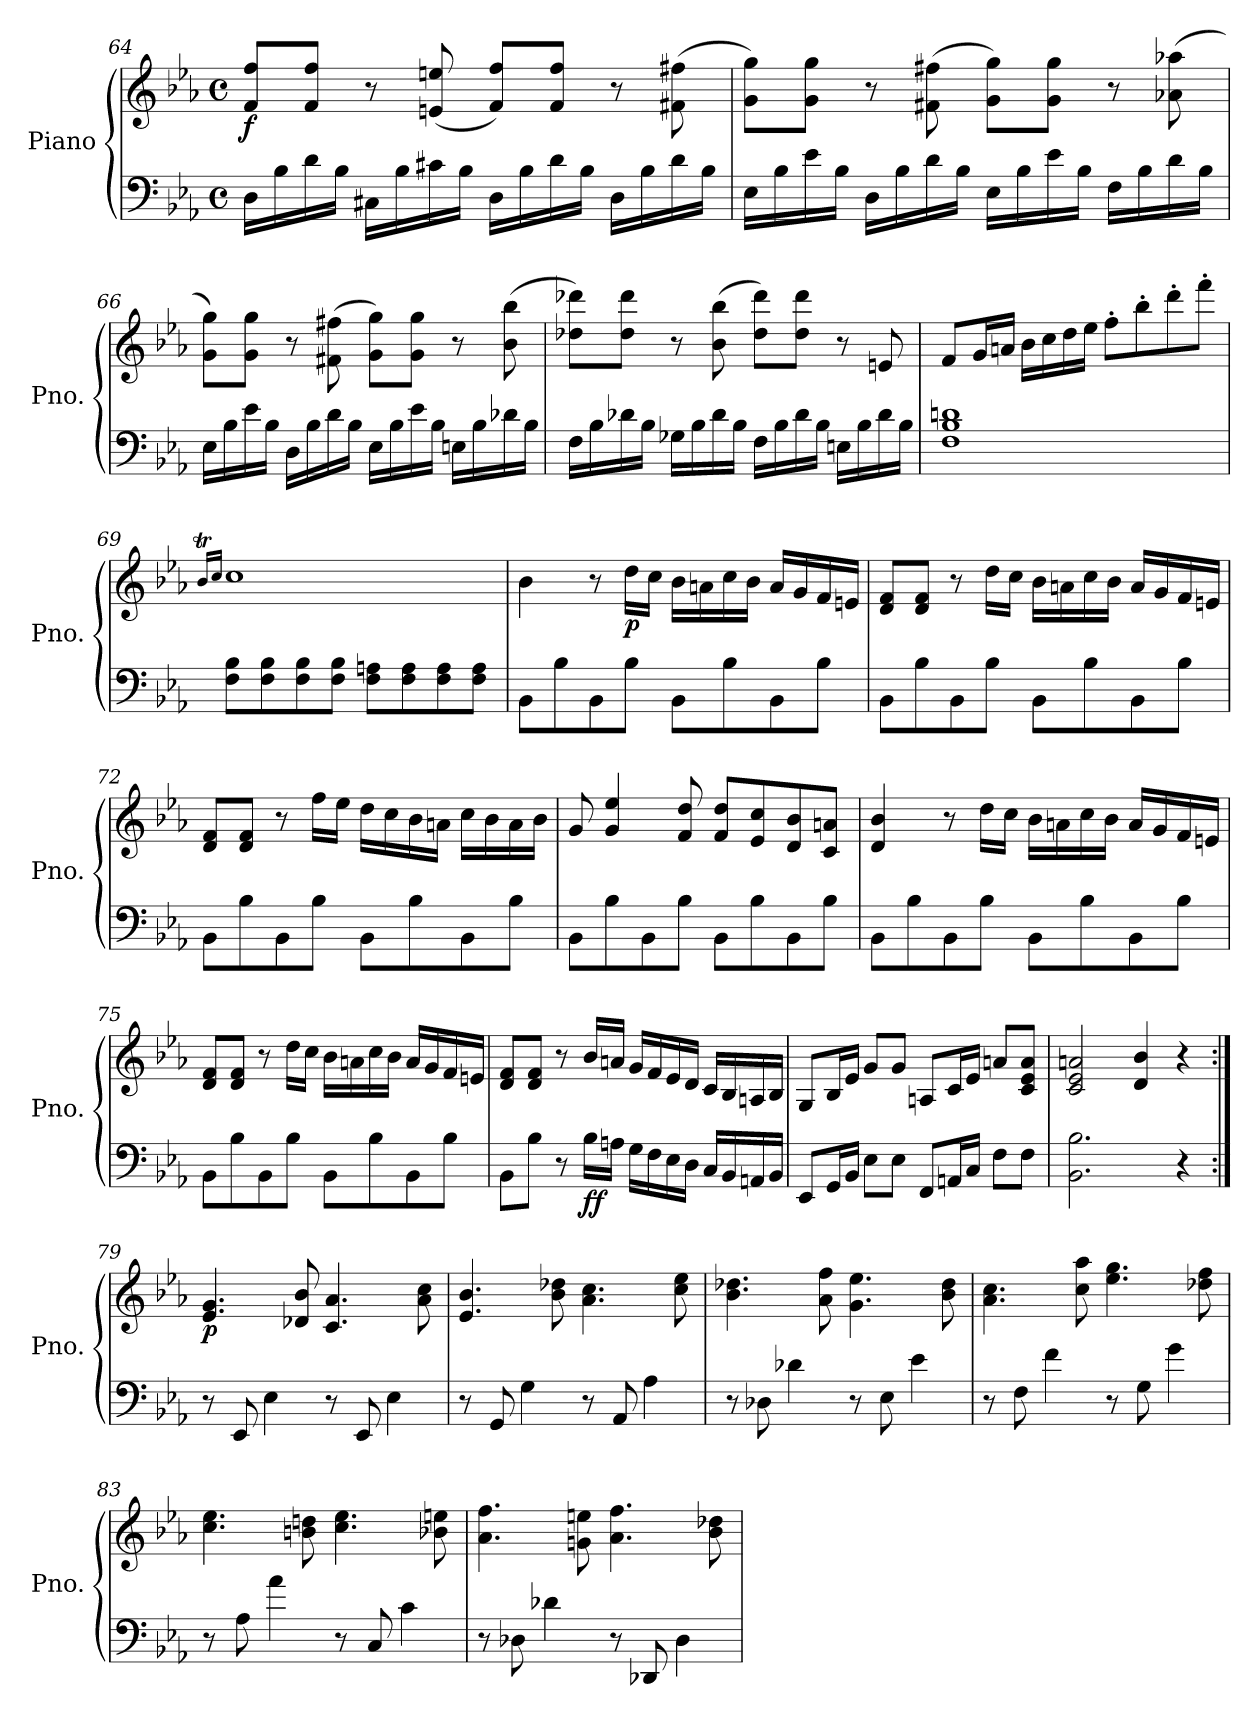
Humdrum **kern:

**kern	**kern	**dynam
*part1	*part1	*part1
*staff2	*staff1	*staff1/2
*I"Piano	*	*
*I'Pno.	*	*
*clefF4	*clefG2	*
*k[b-e-a-]	*k[b-e-a-]	*
*E-:	*E-:	*
*M4/4	*M4/4	*
*met(c)	*met(c)	*
=64	=64	=64
!	!	!LO:DY:b
16D\LL	8f/ 8ff/L	f
16B-\	.	.
16d\	8f/ 8ff/J	.
16B-\JJ	.	.
16C#X\LL	8r	.
16B-\	.	.
16c#X\	(8en/ 8een/	.
16B-\JJ	.	.
16D\LL	8f/ 8ff/L)	.
16B-\	.	.
16d\	8f/ 8ff/J	.
16B-\JJ	.	.
16D\LL	8r	.
16B-\	.	.
16d\	(8f#X\ 8ff#X\	.
16B-\JJ	.	.
!!LO:LB:g=z
=65	=65	=65
16E-\LL	8g\ 8gg\L)	.
16B-\	.	.
16e-\	8g\ 8gg\J	.
16B-\JJ	.	.
16D\LL	8r	.
16B-\	.	.
16d\	(8f#X\ 8ff#X\	.
16B-\JJ	.	.
16E-\LL	8g\ 8gg\L)	.
16B-\	.	.
16e-\	8g\ 8gg\J	.
16B-\JJ	.	.
16F\LL	8r	.
16B-\	.	.
16d\	(8a-X\ 8aa-X\	.
16B-\JJ	.	.
=66	=66	=66
16E-\LL	8g\ 8gg\L)	.
16B-\	.	.
16e-\	8g\ 8gg\J	.
16B-\JJ	.	.
16D\LL	8r	.
16B-\	.	.
16d\	(8f#X\ 8ff#X\	.
16B-\JJ	.	.
16E-\LL	8g\ 8gg\L)	.
16B-\	.	.
16e-\	8g\ 8gg\J	.
16B-\JJ	.	.
16En\LL	8r	.
16B-\	.	.
16d-X\	(8b-\ 8bb-\	.
16B-\JJ	.	.
!!LO:LB:g=z
=67	=67	=67
16F\LL	8dd-X\ 8ddd-X\L)	.
16B-\	.	.
16d-X\	8dd-\ 8ddd-\J	.
16B-\JJ	.	.
16G-X\LL	8r	.
16B-\	.	.
16d-\	(8b-\ 8bb-\	.
16B-\JJ	.	.
16F\LL	8dd-\ 8ddd-\L)	.
16B-\	.	.
16d-\	8dd-\ 8ddd-\J	.
16B-\JJ	.	.
16En\LL	8r	.
16B-\	.	.
16d-\	8en/	.
16B-\JJ	.	.
!!LO:PB:g=z
=68	=68	=68
1F 1B- 1dn	8f/L	.
.	16g/L	.
.	16an/JJ	.
.	16b-\LL	.
.	16cc\	.
.	16dd\	.
.	16ee-\JJ	.
.	8ff'\L	.
.	8bb-'\	.
.	8ddd'\	.
.	8fff'\J	.
=69	=69	=69
.	16qb-T/LL	.
.	16qcc/JJ	.
8F\ 8B-\L	1cc	.
8F\ 8B-\	.	.
8F\ 8B-\	.	.
8F\ 8B-\J	.	.
8F\ 8An\L	.	.
8F\ 8A\	.	.
8F\ 8A\	.	.
8F\ 8A\J	.	.
=70	=70	=70
8BB-\L	4b-\	.
8B-\	.	.
8BB-\	8r	.
!	!	!LO:DY:b
8B-\J	16dd\LL	p
.	16cc\JJ	.
8BB-\L	16b-\LL	.
.	16an\	.
8B-\	16cc\	.
.	16b-\JJ	.
8BB-\	16a/LL	.
.	16g/	.
8B-\J	16f/	.
.	16en/JJ	.
!!LO:LB:g=z
=71	=71	=71
8BB-\L	8d/ 8f/L	.
8B-\	8d/ 8f/J	.
8BB-\	8r	.
8B-\J	16dd\LL	.
.	16cc\JJ	.
8BB-\L	16b-\LL	.
.	16an\	.
8B-\	16cc\	.
.	16b-\JJ	.
8BB-\	16a/LL	.
.	16g/	.
8B-\J	16f/	.
.	16en/JJ	.
=72	=72	=72
8BB-\L	8d/ 8f/L	.
8B-\	8d/ 8f/J	.
8BB-\	8r	.
8B-\J	16ff\LL	.
.	16ee-\JJ	.
8BB-\L	16dd\LL	.
.	16cc\	.
8B-\	16b-\	.
.	16an\JJ	.
8BB-\	16cc\LL	.
.	16b-\	.
8B-\J	16a\	.
.	16b-\JJ	.
=73	=73	=73
8BB-\L	8g/	.
8B-\	4g/ 4ee-/	.
8BB-\	.	.
8B-\J	8f/ 8dd/	.
8BB-\L	8f/ 8dd/L	.
8B-\	8e-/ 8cc/	.
8BB-\	8d/ 8b-/	.
8B-\J	8c/ 8an/J	.
!!LO:LB:g=z
=74	=74	=74
8BB-\L	4d/ 4b-/	.
8B-\	.	.
8BB-\	8r	.
8B-\J	16dd\LL	.
.	16cc\JJ	.
8BB-\L	16b-\LL	.
.	16an\	.
8B-\	16cc\	.
.	16b-\JJ	.
8BB-\	16a/LL	.
.	16g/	.
8B-\J	16f/	.
.	16en/JJ	.
=75	=75	=75
8BB-\L	8d/ 8f/L	.
8B-\	8d/ 8f/J	.
8BB-\	8r	.
8B-\J	16dd\LL	.
.	16cc\JJ	.
8BB-\L	16b-\LL	.
.	16an\	.
8B-\	16cc\	.
.	16b-\JJ	.
8BB-\	16a/LL	.
.	16g/	.
8B-\J	16f/	.
.	16en/JJ	.
=76	=76	=76
8BB-\L	8d/ 8f/L	.
8B-\J	8d/ 8f/J	.
8r	8r	.
!	!	!LO:DY:b=2
!	!	!LO:DY:n=1:b
16B-\LL	16b-/LL	f f
16An\JJ	16an/JJ	.
16G\LL	16g/LL	.
16F\	16f/	.
16E-\	16e-/	.
16D\JJ	16d/JJ	.
16C/LL	16c/LL	.
16BB-/	16B-/	.
16AAn/	16An/	.
16BB-/JJ	16B-/JJ	.
!!LO:LB:g=z
=77	=77	=77
8EE-/L	8G/L	.
16GG/L	16B-/L	.
16BB-/JJ	16e-/JJ	.
8E-\L	8g/L	.
8E-\J	8g/J	.
8FF/L	8An/L	.
16AAn/L	16c/L	.
16C/JJ	16e-/JJ	.
8F\L	8an/L	.
8F\J	8c/ 8e-/ 8a/J	.
=78	=78	=78
2.BB-\ 2.B-\	2c/ 2e-/ 2an/	.
.	4d/ 4b-/	.
4r	4r	.
=79:|!	=79:|!	=79:|!
!	!	!LO:DY:b
8r	4.e-/ 4.g/	p
8EE-/	.	.
4E-\	.	.
.	8d-X/ 8b-/	.
8r	4.c/ 4.a-/	.
8EE-/	.	.
4E-\	.	.
.	8a-\ 8cc\	.
=80	=80	=80
8r	4.e-/ 4.b-/	.
8GG/	.	.
4G\	.	.
.	8b-\ 8dd-X\	.
8r	4.a-\ 4.cc\	.
8AA-/	.	.
4A-\	.	.
.	8cc\ 8ee-\	.
=81	=81	=81
8r	4.b-\ 4.dd-X\	.
8D-X\	.	.
4d-X\	.	.
.	8a-\ 8ff\	.
8r	4.g\ 4.ee-\	.
8E-\	.	.
4e-\	.	.
.	8b-\ 8dd-\	.
!!LO:LB:g=z
=82	=82	=82
8r	4.a-\ 4.cc\	.
8F\	.	.
4f\	.	.
.	8cc\ 8aa-\	.
8r	4.ee-\ 4.gg\	.
8G\	.	.
4g\	.	.
.	8dd-X\ 8ff\	.
=83	=83	=83
8r	4.cc\ 4.ee-\	.
8A-\	.	.
4a-\	.	.
.	8bn\ 8ddn\	.
8r	4.cc\ 4.ee-\	.
8C/	.	.
4c\	.	.
.	8b-X\ 8een\	.
=84	=84	=84
8r	4.a-\ 4.ff\	.
8D-X\	.	.
4d-X\	.	.
.	8gn\ 8een\	.
8r	4.a-\ 4.ff\	.
8DD-X/	.	.
4D-\	.	.
.	8b-\ 8dd-X\	.
=	=	=
*-	*-	*-
